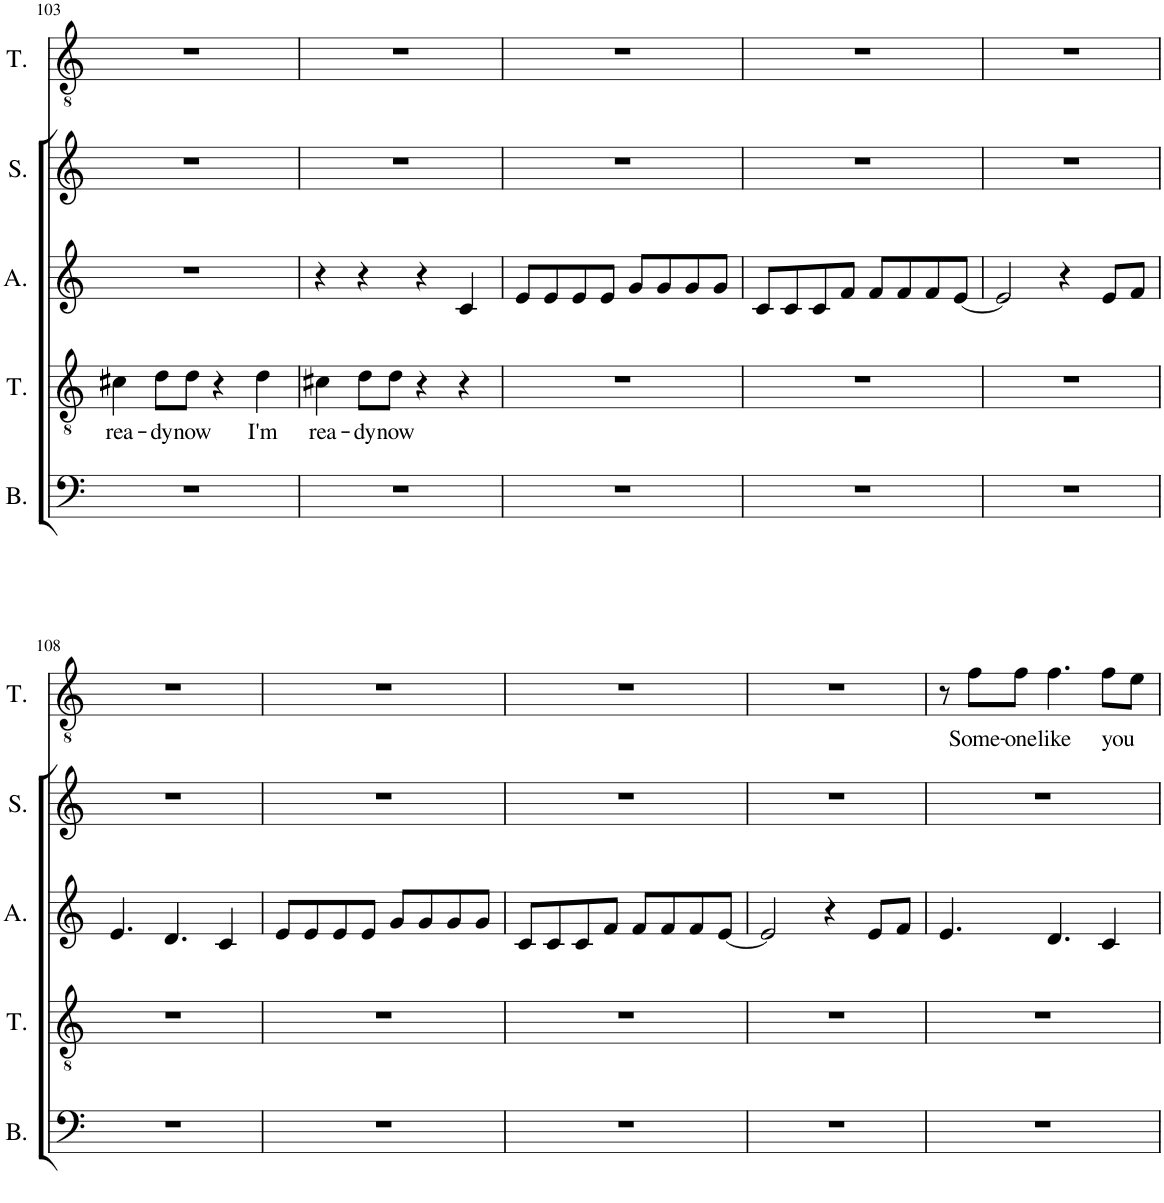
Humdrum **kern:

**kern	**kern	**text	**kern	**kern	**kern	**text
*part5	*part4	*part4	*part3	*part2	*part1	*part1
*staff5	*staff4	*staff4	*staff3	*staff2	*staff1	*staff1
*I"Bass	*I"Tenor	*	*I"Alto	*I"Soprano	*I"Tenor	*
*I'B.	*I'T.	*	*I'A.	*I'S.	*I'T.	*
!!LO:PB:g=z
*clefF4	*clefGv2	*	*clefG2	*clefG2	*clefGv2	*
*k[]	*k[]	*	*k[]	*k[]	*k[]	*
*M4/4	*M4/4	*	*M4/4	*M4/4	*M4/4	*
=103	=103	=103	=103	=103	=103	=103
!	!	!LO:LY:b	!	!	!	!
1r	4c#X\	rea-	1r	1r	1r	.
!	!	!LO:LY:b	!	!	!	!
.	8d\L	-dy	.	.	.	.
!	!	!LO:LY:b	!	!	!	!
.	8d\J	now	.	.	.	.
.	4r	.	.	.	.	.
!	!	!LO:LY:b	!	!	!	!
.	4d\	I'm	.	.	.	.
=104	=104	=104	=104	=104	=104	=104
!	!	!LO:LY:b	!	!	!	!
1r	4c#X\	rea-	4r	1r	1r	.
!	!	!LO:LY:b	!	!	!	!
.	8d\L	-dy	4r	.	.	.
!	!	!LO:LY:b	!	!	!	!
.	8d\J	now	.	.	.	.
.	4r	.	4r	.	.	.
.	4r	.	4c/	.	.	.
=105	=105	=105	=105	=105	=105	=105
1r	1r	.	8e/L	1r	1r	.
.	.	.	8e/	.	.	.
.	.	.	8e/	.	.	.
.	.	.	8e/J	.	.	.
.	.	.	8g/L	.	.	.
.	.	.	8g/	.	.	.
.	.	.	8g/	.	.	.
.	.	.	8g/J	.	.	.
=106	=106	=106	=106	=106	=106	=106
1r	1r	.	8c/L	1r	1r	.
.	.	.	8c/	.	.	.
.	.	.	8c/	.	.	.
.	.	.	8f/J	.	.	.
.	.	.	8f/L	.	.	.
.	.	.	8f/	.	.	.
.	.	.	8f/	.	.	.
.	.	.	[8e/J	.	.	.
=107	=107	=107	=107	=107	=107	=107
1r	1r	.	2e/]	1r	1r	.
.	.	.	4r	.	.	.
.	.	.	8e/L	.	.	.
.	.	.	8f/J	.	.	.
!!LO:LB:g=z
=108	=108	=108	=108	=108	=108	=108
1r	1r	.	4.e/	1r	1r	.
.	.	.	4.d/	.	.	.
.	.	.	4c/	.	.	.
=109	=109	=109	=109	=109	=109	=109
1r	1r	.	8e/L	1r	1r	.
.	.	.	8e/	.	.	.
.	.	.	8e/	.	.	.
.	.	.	8e/J	.	.	.
.	.	.	8g/L	.	.	.
.	.	.	8g/	.	.	.
.	.	.	8g/	.	.	.
.	.	.	8g/J	.	.	.
=110	=110	=110	=110	=110	=110	=110
1r	1r	.	8c/L	1r	1r	.
.	.	.	8c/	.	.	.
.	.	.	8c/	.	.	.
.	.	.	8f/J	.	.	.
.	.	.	8f/L	.	.	.
.	.	.	8f/	.	.	.
.	.	.	8f/	.	.	.
.	.	.	[8e/J	.	.	.
=111	=111	=111	=111	=111	=111	=111
1r	1r	.	2e/]	1r	1r	.
.	.	.	4r	.	.	.
.	.	.	8e/L	.	.	.
.	.	.	8f/J	.	.	.
=112	=112	=112	=112	=112	=112	=112
1r	1r	.	4.e/	1r	8r	.
!	!	!	!	!	!	!LO:LY:b
.	.	.	.	.	8f\L	Some-
!	!	!	!	!	!	!LO:LY:b
.	.	.	.	.	8f\J	-one
!	!	!	!	!	!	!LO:LY:b
.	.	.	4.d/	.	4.f\	like
!	!	!	!	!	!	!LO:LY:b
.	.	.	4c/	.	8f\L	you
.	.	.	.	.	8e\J	.
=	=	=	=	=	=	=
*-	*-	*-	*-	*-	*-	*-
